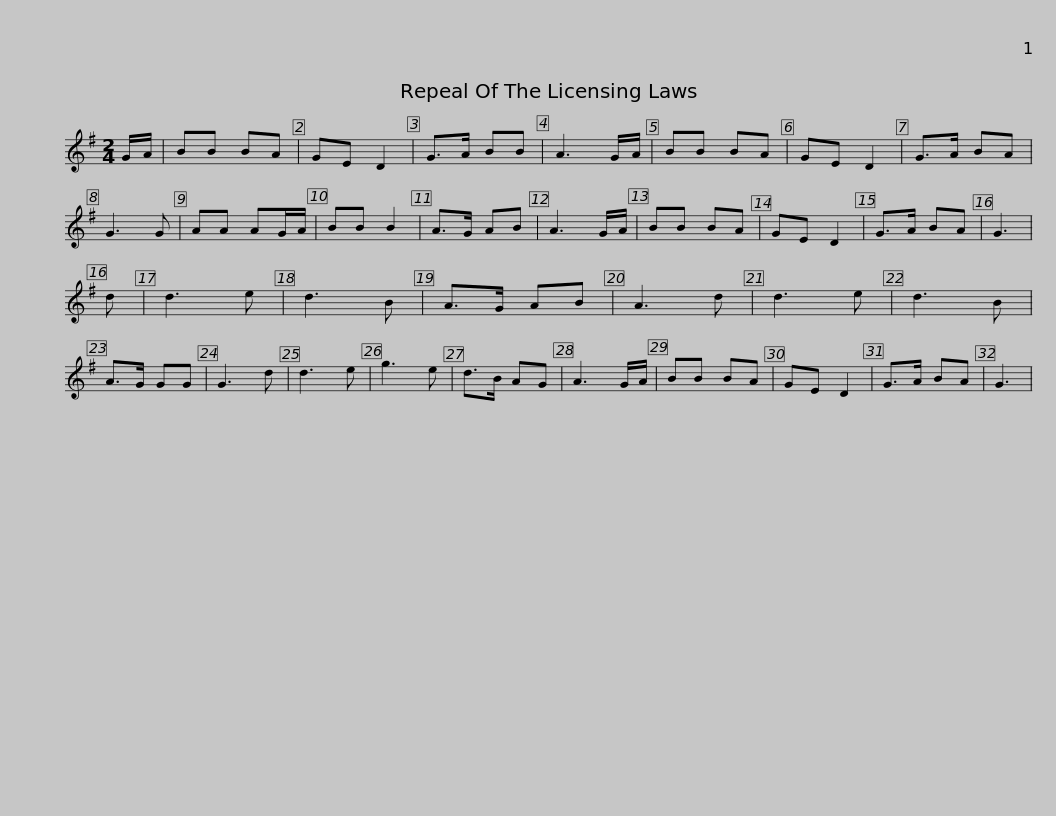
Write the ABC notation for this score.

X:1
L:1/8
M:2/4
I:linebreak $
K:G
V:1 treble
V:1
 G/A/ | BB BA | GE D2 | G>A BB | A3 G/A/ | %5
 BB BA | GE D2 | G>A BA | G3 G |$ AA AG/A/ | %10
 BB B2 | A>G AB | A3 G/A/ | BB BA | GE D2 | %15
 G>A BA | G3 |$ d | d3 e | d3 B | %20
 A>G AB | A3 d | d3 e | d3 B | A>G GG | %25
 G3 d |$ d3 e | g3 e | d>B AG | A3 G/A/ | %30
 BB BA | GE D2 | G>A BA | G3 | %34
